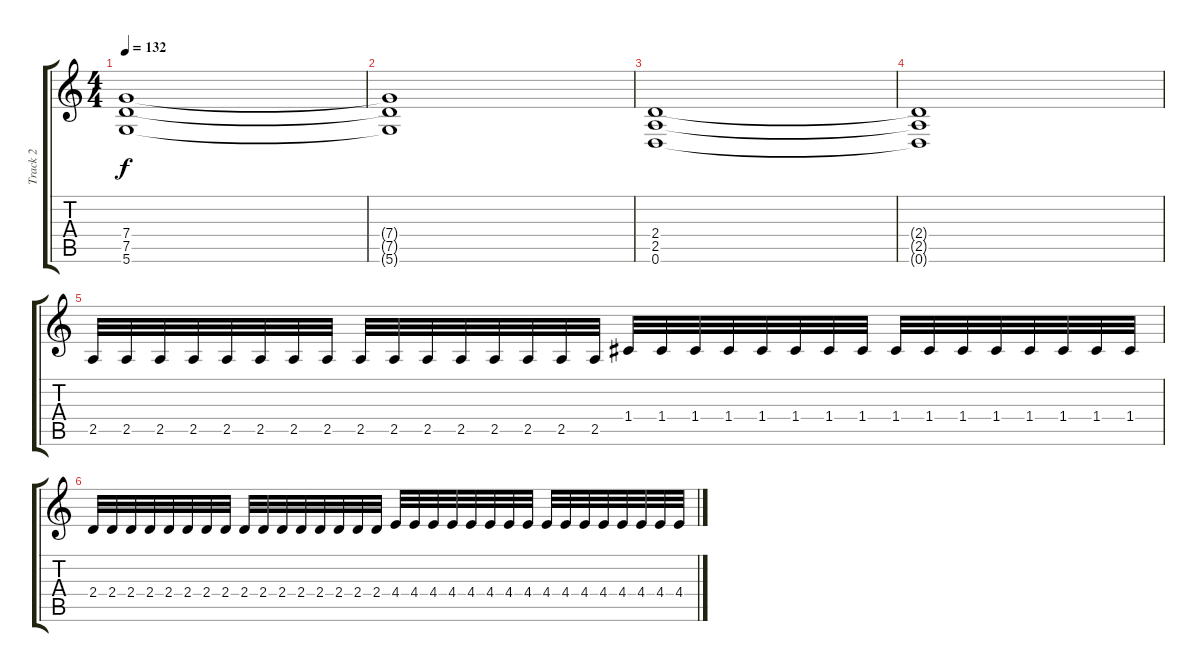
\track ("Track 2" "Track 2") {instrument distortionguitar}
\staff {score tabs}
\tuning (D4 A3 F3 C3 G2 D2) {hide}
\ts (4 4)
\tempo 132
\clef g2
\ks c
(7.4 7.5 5.6).1{dy f} |
(7.4{t} 7.5{t} 5.6{t}).1 |
(2.4 2.5 0.6).1 |
(2.4{t} 2.5{t} 0.6{t}).1 |
2.5.32 2.5.32 2.5.32 2.5.32 2.5.32 2.5.32 2.5.32 2.5.32 2.5.32 2.5.32 2.5.32 2.5.32 2.5.32 2.5.32 2.5.32 2.5.32 1.4.32 1.4.32 1.4.32 1.4.32 1.4.32 1.4.32 1.4.32 1.4.32 1.4.32 1.4.32 1.4.32 1.4.32 1.4.32 1.4.32 1.4.32 1.4.32 |
2.4.32 2.4.32 2.4.32 2.4.32 2.4.32 2.4.32 2.4.32 2.4.32 2.4.32 2.4.32 2.4.32 2.4.32 2.4.32 2.4.32 2.4.32 2.4.32 4.4.32 4.4.32 4.4.32 4.4.32 4.4.32 4.4.32 4.4.32 4.4.32 4.4.32 4.4.32 4.4.32 4.4.32 4.4.32 4.4.32 4.4.32 4.4.32
